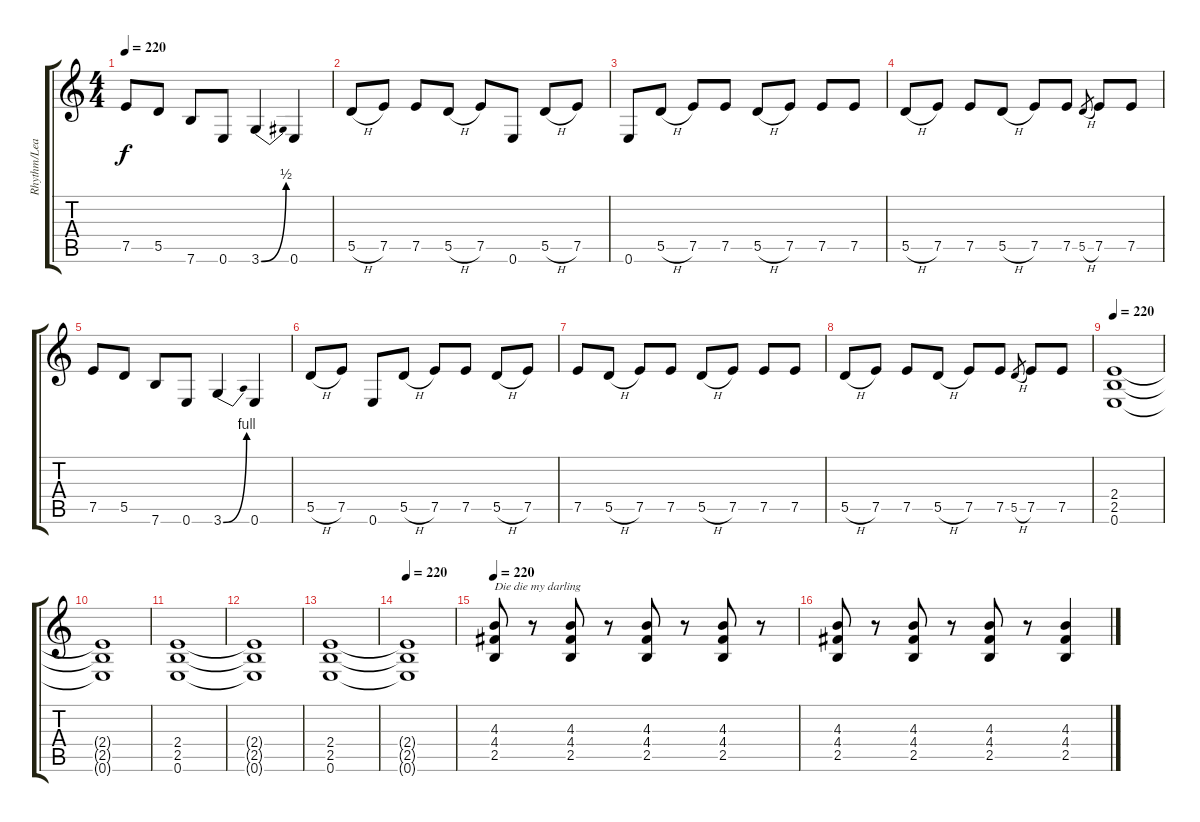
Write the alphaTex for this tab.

\track ("Rhythm/Lead" "Rhythm/Lea") {instrument distortionguitar}
\staff {score tabs}
\tuning (E4 B3 G3 D3 A2 E2) {hide}
\ts (4 4)
\tempo 220
\clef g2
\ks c
7.5.8{dy f} 5.5.8 7.6.8 0.6.8 3.6{be (bend 0 0 60 2)}.4 0.6.4 |
5.5{h}.8 7.5.8 7.5.8 5.5{h}.8 7.5.8 0.6.8 5.5{h}.8 7.5.8 |
0.6.8 5.5{h}.8 7.5.8 7.5.8 5.5{h}.8 7.5.8 7.5.8 7.5.8 |
5.5{h}.8 7.5.8 7.5.8 5.5{h}.8 7.5.8 7.5.8 5.5{h}.8{gr} 7.5.8 7.5.8 |
7.5.8 5.5.8 7.6.8 0.6.8 3.6{be (bend 0 0 60 4)}.4 0.6.4 |
5.5{h}.8 7.5.8 0.6.8 5.5{h}.8 7.5.8 7.5.8 5.5{h}.8 7.5.8 |
7.5.8 5.5{h}.8 7.5.8 7.5.8 5.5{h}.8 7.5.8 7.5.8 7.5.8 |
5.5{h}.8 7.5.8 7.5.8 5.5{h}.8 7.5.8 7.5.8 5.5{h}.8{gr} 7.5.8 7.5.8 |
\tempo 220
(2.4 2.5 0.6).1 |
(2.4{t} 2.5{t} 0.6{t}).1 |
(2.4 2.5 0.6).1 |
(2.4{t} 2.5{t} 0.6{t}).1 |
(2.4 2.5 0.6).1 |
\tempo 220
(2.4{t} 2.5{t} 0.6{t}).1 |
\tempo 220
(4.3 4.4 2.5).8{txt "Die die my darling"} r.8 (4.3 4.4 2.5).8 r.8 (4.3 4.4 2.5).8 r.8 (4.3 4.4 2.5).8 r.8 |
(4.3 4.4 2.5).8 r.8 (4.3 4.4 2.5).8 r.8 (4.3 4.4 2.5).8 r.8 (4.3 4.4 2.5).4
